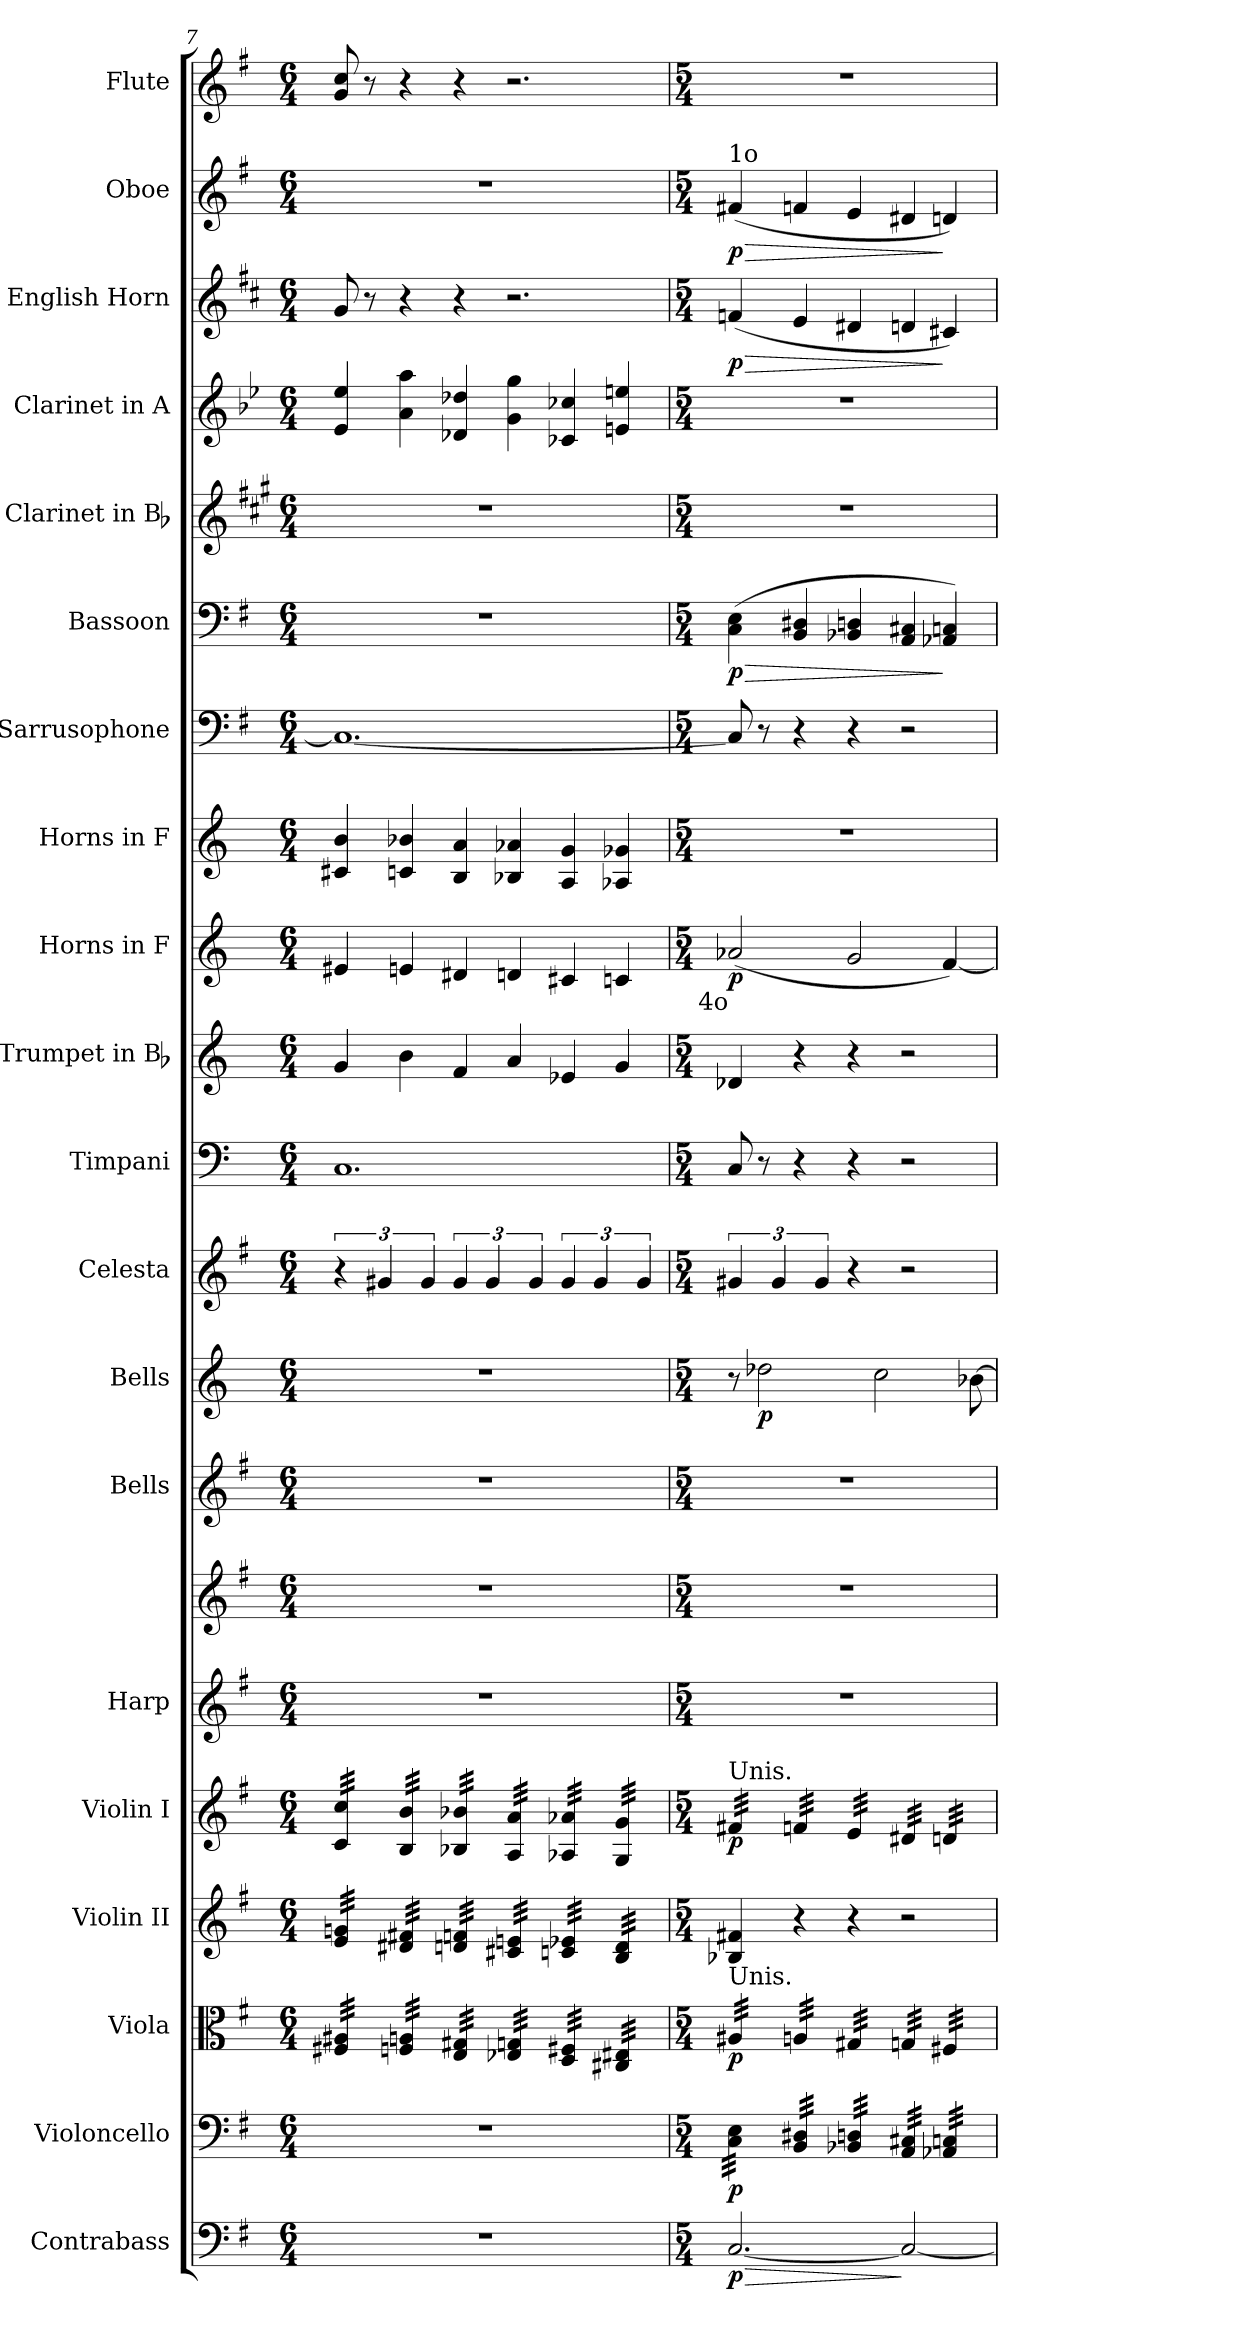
**kern	**dynam	**kern	**dynam	**kern	**dynam	**kern	**kern	**dynam	**kern	**kern	**kern	**kern	**dynam	**kern	**kern	**kern	**kern	**dynam	**kern	**kern	**kern	**dynam	**kern	**kern	**kern	**dynam	**kern	**dynam	**kern
*part20	*part20	*part19	*part19	*part18	*part18	*part17	*part16	*part16	*part15	*part15	*part14	*part13	*part13	*part12	*part11	*part10	*part9	*part9	*part8	*part7	*part6	*part6	*part5	*part4	*part3	*part3	*part2	*part2	*part1
*staff21	*staff21	*staff20	*staff20	*staff19	*staff19	*staff18	*staff17	*staff17	*staff16	*staff15	*staff14	*staff13	*staff13	*staff12	*staff11	*staff10	*staff9	*staff9	*staff8	*staff7	*staff6	*staff6	*staff5	*staff4	*staff3	*staff3	*staff2	*staff2	*staff1
*I"Contrabass	*	*I"Violoncello	*	*I"Viola	*	*I"Violin II	*I"Violin I	*	*I"Harp	*	*I"Bells	*I"Bells	*	*I"Celesta	*I"Timpani	*I"Trumpet in Bb	*I"Horns in F	*	*I"Horns in F	*I"Sarrusophone	*I"Bassoon	*	*I"Clarinet in Bb	*I"Clarinet in A	*I"English Horn	*	*I"Oboe	*	*I"Flute
*I'Cb.	*	*I'Vc.	*	*I'Vla.	*	*I'Vln. II	*I'Vln. I	*	*I'Hp	*	*	*	*	*I'Clst	*I'Timp.	*I'Tpt.	*I'Hn.	*	*I'Hn.	*I'Sarr.	*I'Bsn.	*	*I'Cl.	*I'Cl.	*	*	*I'Ob.	*	*I'Fl.
*clefF4	*	*clefF4	*	*clefC3	*	*clefG2	*clefG2	*	*clefG2	*clefG2	*clefG2	*clefG2	*	*clefG2	*clefF4	*clefG2	*clefG2	*	*clefG2	*clefF4	*clefF4	*	*clefG2	*clefG2	*clefG2	*	*clefG2	*	*clefG2
*ITrd7c12	*	*	*	*	*	*	*	*	*	*	*	*	*	*ITrd-7c-12	*	*ITrd1c2	*ITrd4c7	*	*ITrd4c7	*	*	*	*ITrd1c2	*ITrd2c3	*ITrd4c7	*	*	*	*
*k[f#]	*	*k[f#]	*	*k[f#]	*	*k[f#]	*k[f#]	*	*k[f#]	*k[f#]	*k[f#]	*k[]	*	*k[f#]	*k[]	*k[b-e-]	*k[b-]	*	*k[b-]	*k[f#]	*k[f#]	*	*k[f#]	*k[f#]	*k[f#]	*	*k[f#]	*	*k[f#]
*G:	*	*G:	*	*G:	*	*G:	*G:	*	*G:	*G:	*G:	*	*	*G:	*C:	*B-:	*F:	*	*F:	*G:	*G:	*	*G:	*G:	*G:	*	*G:	*	*G:
*M6/4	*	*M6/4	*	*M6/4	*	*M6/4	*M6/4	*	*M6/4	*M6/4	*M6/4	*M6/4	*	*M6/4	*M6/4	*M6/4	*M6/4	*	*M6/4	*M6/4	*M6/4	*	*M6/4	*M6/4	*M6/4	*	*M6/4	*	*M6/4
=7	=7	=7	=7	=7	=7	=7	=7	=7	=7	=7	=7	=7	=7	=7	=7	=7	=7	=7	=7	=7	=7	=7	=7	=7	=7	=7	=7	=7	=7
*	*	*	*	*tremolo	*	*	*	*	*	*	*	*	*	*	*	*	*	*	*	*	*	*	*	*	*	*	*	*	*
*	*	*	*	*	*	*tremolo	*	*	*	*	*	*	*	*	*	*	*	*	*	*	*	*	*	*	*	*	*	*	*
*	*	*	*	*	*	*	*tremolo	*	*	*	*	*	*	*	*	*	*	*	*	*	*	*	*	*	*	*	*	*	*
2%3r	.	2%3r	.	32F#X 32A#XLLL	.	32e 32gnLLL	32c 32ccLLL	.	2%3r	2%3r	2%3r	2%3r	.	6r	1.C	4f	4A#X	.	4F#X 4e	1.C_	2%3r	.	2%3r	4c 4cc	8c	.	2%3r	.	8g 8cc
.	.	.	.	32F#X 32A#X	.	32e 32gn	32c 32cc	.	.	.	.	.	.	.	.	.	.	.	.	.	.	.	.	.	.	.	.	.	.
.	.	.	.	32F#X 32A#X	.	32e 32gn	32c 32cc	.	.	.	.	.	.	.	.	.	.	.	.	.	.	.	.	.	.	.	.	.	.
.	.	.	.	32F#X 32A#X	.	32e 32gn	32c 32cc	.	.	.	.	.	.	.	.	.	.	.	.	.	.	.	.	.	.	.	.	.	.
.	.	.	.	32F#X 32A#X	.	32e 32gn	32c 32cc	.	.	.	.	.	.	.	.	.	.	.	.	.	.	.	.	.	8r	.	.	.	8r
.	.	.	.	32F#X 32A#X	.	32e 32gn	32c 32cc	.	.	.	.	.	.	.	.	.	.	.	.	.	.	.	.	.	.	.	.	.	.
.	.	.	.	.	.	.	.	.	.	.	.	.	.	6gg#X	.	.	.	.	.	.	.	.	.	.	.	.	.	.	.
.	.	.	.	32F#X 32A#X	.	32e 32gn	32c 32cc	.	.	.	.	.	.	.	.	.	.	.	.	.	.	.	.	.	.	.	.	.	.
.	.	.	.	32F#X 32A#XJJJ	.	32e 32gnJJJ	32c 32ccJJJ	.	.	.	.	.	.	.	.	.	.	.	.	.	.	.	.	.	.	.	.	.	.
.	.	.	.	32Fn 32AnLLL	.	32d#X 32f#XLLL	32B 32bLLL	.	.	.	.	.	.	.	.	4a	4An	.	4Fn 4e-X	.	.	.	.	4f# 4ff#	4r	.	.	.	4r
.	.	.	.	32Fn 32An	.	32d#X 32f#X	32B 32b	.	.	.	.	.	.	.	.	.	.	.	.	.	.	.	.	.	.	.	.	.	.
.	.	.	.	32Fn 32An	.	32d#X 32f#X	32B 32b	.	.	.	.	.	.	.	.	.	.	.	.	.	.	.	.	.	.	.	.	.	.
.	.	.	.	.	.	.	.	.	.	.	.	.	.	6gg#	.	.	.	.	.	.	.	.	.	.	.	.	.	.	.
.	.	.	.	32Fn 32An	.	32d#X 32f#X	32B 32b	.	.	.	.	.	.	.	.	.	.	.	.	.	.	.	.	.	.	.	.	.	.
.	.	.	.	32Fn 32An	.	32d#X 32f#X	32B 32b	.	.	.	.	.	.	.	.	.	.	.	.	.	.	.	.	.	.	.	.	.	.
.	.	.	.	32Fn 32An	.	32d#X 32f#X	32B 32b	.	.	.	.	.	.	.	.	.	.	.	.	.	.	.	.	.	.	.	.	.	.
.	.	.	.	32Fn 32An	.	32d#X 32f#X	32B 32b	.	.	.	.	.	.	.	.	.	.	.	.	.	.	.	.	.	.	.	.	.	.
.	.	.	.	32Fn 32AnJJJ	.	32d#X 32f#XJJJ	32B 32bJJJ	.	.	.	.	.	.	.	.	.	.	.	.	.	.	.	.	.	.	.	.	.	.
.	.	.	.	32E 32G#XLLL	.	32dn 32fnLLL	32B-X 32b-XLLL	.	.	.	.	.	.	6gg#	.	4e-	4G#X	.	4E 4d	.	.	.	.	4B-X 4b-X	4r	.	.	.	4r
.	.	.	.	32E 32G#X	.	32dn 32fn	32B-X 32b-X	.	.	.	.	.	.	.	.	.	.	.	.	.	.	.	.	.	.	.	.	.	.
.	.	.	.	32E 32G#X	.	32dn 32fn	32B-X 32b-X	.	.	.	.	.	.	.	.	.	.	.	.	.	.	.	.	.	.	.	.	.	.
.	.	.	.	32E 32G#X	.	32dn 32fn	32B-X 32b-X	.	.	.	.	.	.	.	.	.	.	.	.	.	.	.	.	.	.	.	.	.	.
.	.	.	.	32E 32G#X	.	32dn 32fn	32B-X 32b-X	.	.	.	.	.	.	.	.	.	.	.	.	.	.	.	.	.	.	.	.	.	.
.	.	.	.	32E 32G#X	.	32dn 32fn	32B-X 32b-X	.	.	.	.	.	.	.	.	.	.	.	.	.	.	.	.	.	.	.	.	.	.
.	.	.	.	.	.	.	.	.	.	.	.	.	.	6gg#	.	.	.	.	.	.	.	.	.	.	.	.	.	.	.
.	.	.	.	32E 32G#X	.	32dn 32fn	32B-X 32b-X	.	.	.	.	.	.	.	.	.	.	.	.	.	.	.	.	.	.	.	.	.	.
.	.	.	.	32E 32G#XJJJ	.	32dn 32fnJJJ	32B-X 32b-XJJJ	.	.	.	.	.	.	.	.	.	.	.	.	.	.	.	.	.	.	.	.	.	.
.	.	.	.	32E-X 32GnLLL	.	32c#X 32enLLL	32A 32aLLL	.	.	.	.	.	.	.	.	4g	4Gn	.	4E-X 4d-X	.	.	.	.	4e 4ee	2.r	.	.	.	2.r
.	.	.	.	32E-X 32Gn	.	32c#X 32en	32A 32a	.	.	.	.	.	.	.	.	.	.	.	.	.	.	.	.	.	.	.	.	.	.
.	.	.	.	32E-X 32Gn	.	32c#X 32en	32A 32a	.	.	.	.	.	.	.	.	.	.	.	.	.	.	.	.	.	.	.	.	.	.
.	.	.	.	.	.	.	.	.	.	.	.	.	.	6gg#	.	.	.	.	.	.	.	.	.	.	.	.	.	.	.
.	.	.	.	32E-X 32Gn	.	32c#X 32en	32A 32a	.	.	.	.	.	.	.	.	.	.	.	.	.	.	.	.	.	.	.	.	.	.
.	.	.	.	32E-X 32Gn	.	32c#X 32en	32A 32a	.	.	.	.	.	.	.	.	.	.	.	.	.	.	.	.	.	.	.	.	.	.
.	.	.	.	32E-X 32Gn	.	32c#X 32en	32A 32a	.	.	.	.	.	.	.	.	.	.	.	.	.	.	.	.	.	.	.	.	.	.
.	.	.	.	32E-X 32Gn	.	32c#X 32en	32A 32a	.	.	.	.	.	.	.	.	.	.	.	.	.	.	.	.	.	.	.	.	.	.
.	.	.	.	32E-X 32GnJJJ	.	32c#X 32enJJJ	32A 32aJJJ	.	.	.	.	.	.	.	.	.	.	.	.	.	.	.	.	.	.	.	.	.	.
.	.	.	.	32D 32F#XLLL	.	32cn 32e-XLLL	32A-X 32a-XLLL	.	.	.	.	.	.	6gg#	.	4d-X	4F#X	.	4D 4c	.	.	.	.	4A-X 4a-X	.	.	.	.	.
.	.	.	.	32D 32F#X	.	32cn 32e-X	32A-X 32a-X	.	.	.	.	.	.	.	.	.	.	.	.	.	.	.	.	.	.	.	.	.	.
.	.	.	.	32D 32F#X	.	32cn 32e-X	32A-X 32a-X	.	.	.	.	.	.	.	.	.	.	.	.	.	.	.	.	.	.	.	.	.	.
.	.	.	.	32D 32F#X	.	32cn 32e-X	32A-X 32a-X	.	.	.	.	.	.	.	.	.	.	.	.	.	.	.	.	.	.	.	.	.	.
.	.	.	.	32D 32F#X	.	32cn 32e-X	32A-X 32a-X	.	.	.	.	.	.	.	.	.	.	.	.	.	.	.	.	.	.	.	.	.	.
.	.	.	.	32D 32F#X	.	32cn 32e-X	32A-X 32a-X	.	.	.	.	.	.	.	.	.	.	.	.	.	.	.	.	.	.	.	.	.	.
.	.	.	.	.	.	.	.	.	.	.	.	.	.	6gg#	.	.	.	.	.	.	.	.	.	.	.	.	.	.	.
.	.	.	.	32D 32F#X	.	32cn 32e-X	32A-X 32a-X	.	.	.	.	.	.	.	.	.	.	.	.	.	.	.	.	.	.	.	.	.	.
.	.	.	.	32D 32F#XJJJ	.	32cn 32e-XJJJ	32A-X 32a-XJJJ	.	.	.	.	.	.	.	.	.	.	.	.	.	.	.	.	.	.	.	.	.	.
.	.	.	.	32C#X 32E#XLLL	.	32B 32dLLL	32G 32gLLL	.	.	.	.	.	.	.	.	4f	4Fn	.	4D-X 4c-X	.	.	.	.	4c#X 4cc#X	.	.	.	.	.
.	.	.	.	32C#X 32E#X	.	32B 32d	32G 32g	.	.	.	.	.	.	.	.	.	.	.	.	.	.	.	.	.	.	.	.	.	.
.	.	.	.	32C#X 32E#X	.	32B 32d	32G 32g	.	.	.	.	.	.	.	.	.	.	.	.	.	.	.	.	.	.	.	.	.	.
.	.	.	.	.	.	.	.	.	.	.	.	.	.	6gg#	.	.	.	.	.	.	.	.	.	.	.	.	.	.	.
.	.	.	.	32C#X 32E#X	.	32B 32d	32G 32g	.	.	.	.	.	.	.	.	.	.	.	.	.	.	.	.	.	.	.	.	.	.
.	.	.	.	32C#X 32E#X	.	32B 32d	32G 32g	.	.	.	.	.	.	.	.	.	.	.	.	.	.	.	.	.	.	.	.	.	.
.	.	.	.	32C#X 32E#X	.	32B 32d	32G 32g	.	.	.	.	.	.	.	.	.	.	.	.	.	.	.	.	.	.	.	.	.	.
.	.	.	.	32C#X 32E#X	.	32B 32d	32G 32g	.	.	.	.	.	.	.	.	.	.	.	.	.	.	.	.	.	.	.	.	.	.
.	.	.	.	32C#X 32E#XJJJ	.	32B 32dJJJ	32G 32gJJJ	.	.	.	.	.	.	.	.	.	.	.	.	.	.	.	.	.	.	.	.	.	.
*	*	*	*	*	*	*Xtremolo	*	*	*	*	*	*	*	*	*	*	*	*	*	*	*	*	*	*	*	*	*	*	*
=8	=8	=8	=8	=8	=8	=8	=8	=8	=8	=8	=8	=8	=8	=8	=8	=8	=8	=8	=8	=8	=8	=8	=8	=8	=8	=8	=8	=8	=8
*M5/4	*	*M5/4	*	*M5/4	*	*M5/4	*M5/4	*	*M5/4	*M5/4	*M5/4	*M5/4	*	*M5/4	*M5/4	*M5/4	*M5/4	*	*M5/4	*M5/4	*M5/4	*	*M5/4	*M5/4	*M5/4	*	*M5/4	*	*M5/4
!	!	!	!	!	!	!	!	!	!	!	!	!	!	!	!	!	!	!	!	!	!	!	!	!	!	!	!LO:TX:a:t=1o	!	!
!	!	!	!	!	!	!	!	!	!	!	!	!	!	!	!	!	!LO:TX:b:rj:t=4o	!	!	!	!	!	!	!	!	!	!	!	!
!	!	!	!	!	!	!	!LO:TX:a:t=Unis.	!	!	!	!	!	!	!	!	!	!	!	!	!	!	!	!	!	!	!	!	!	!
!	!	!	!	!LO:TX:a:t=Unis.	!	!	!	!	!	!	!	!	!	!	!	!	!	!	!	!	!	!	!	!	!	!	!	!	!
!	!	!LO:TX:a:t=pos. nat.	!	!	!	!	!	!	!	!	!	!	!	!	!	!	!	!	!	!	!	!	!	!	!	!	!	!	!
!	!	!LO:TX:a:rj:t=Div. à2	!	!	!	!	!	!	!	!	!	!	!	!	!	!	!	!	!	!	!	!	!	!	!	!	!	!	!
!	!LO:HP:b	!	!	!	!	!	!	!	!	!	!	!	!	!	!	!	!	!	!	!	!	!LO:HP:b	!	!	!	!LO:HP:b	!	!LO:HP:b	!
*	*	*tremolo	*	*	*	*	*	*	*	*	*	*	*	*	*	*	*	*	*	*	*	*	*	*	*	*	*	*	*
[2.CC	> p	32C 32ELLL	p	32A#XLLL	p	4B-X 4f#X	32f#XLLL	p	4%5r	4%5r	4%5r	8r	.	6gg#X	8C	4c-X	(2d-X	p	4%5r	8C]	(4C 4E	> p	4%5r	4%5r	(4B-X	> p	(4f#X	> p	4%5r
.	.	32C 32E	.	32A#X	.	.	32f#X	.	.	.	.	.	.	.	.	.	.	.	.	.	.	.	.	.	.	.	.	.	.
.	.	32C 32E	.	32A#X	.	.	32f#X	.	.	.	.	.	.	.	.	.	.	.	.	.	.	.	.	.	.	.	.	.	.
.	.	32C 32E	.	32A#X	.	.	32f#X	.	.	.	.	.	.	.	.	.	.	.	.	.	.	.	.	.	.	.	.	.	.
.	.	32C 32E	.	32A#X	.	.	32f#X	.	.	.	.	2dd-X	p	.	8r	.	.	.	.	8r	.	.	.	.	.	.	.	.	.
.	.	32C 32E	.	32A#X	.	.	32f#X	.	.	.	.	.	.	.	.	.	.	.	.	.	.	.	.	.	.	.	.	.	.
.	.	.	.	.	.	.	.	.	.	.	.	.	.	6gg#	.	.	.	.	.	.	.	.	.	.	.	.	.	.	.
.	.	32C 32E	.	32A#X	.	.	32f#X	.	.	.	.	.	.	.	.	.	.	.	.	.	.	.	.	.	.	.	.	.	.
.	.	32C 32EJJJ	.	32A#XJJJ	.	.	32f#XJJJ	.	.	.	.	.	.	.	.	.	.	.	.	.	.	.	.	.	.	.	.	.	.
.	.	32BB 32D#XLLL	.	32AnLLL	.	4r	32fnLLL	.	.	.	.	.	.	.	4r	4r	.	.	.	4r	4BB 4D#X	.	.	.	4A	.	4fn	.	.
.	.	32BB 32D#X	.	32An	.	.	32fn	.	.	.	.	.	.	.	.	.	.	.	.	.	.	.	.	.	.	.	.	.	.
.	.	32BB 32D#X	.	32An	.	.	32fn	.	.	.	.	.	.	.	.	.	.	.	.	.	.	.	.	.	.	.	.	.	.
.	.	.	.	.	.	.	.	.	.	.	.	.	.	6gg#	.	.	.	.	.	.	.	.	.	.	.	.	.	.	.
.	.	32BB 32D#X	.	32An	.	.	32fn	.	.	.	.	.	.	.	.	.	.	.	.	.	.	.	.	.	.	.	.	.	.
.	.	32BB 32D#X	.	32An	.	.	32fn	.	.	.	.	.	.	.	.	.	.	.	.	.	.	.	.	.	.	.	.	.	.
.	.	32BB 32D#X	.	32An	.	.	32fn	.	.	.	.	.	.	.	.	.	.	.	.	.	.	.	.	.	.	.	.	.	.
.	.	32BB 32D#X	.	32An	.	.	32fn	.	.	.	.	.	.	.	.	.	.	.	.	.	.	.	.	.	.	.	.	.	.
.	.	32BB 32D#XJJJ	.	32AnJJJ	.	.	32fnJJJ	.	.	.	.	.	.	.	.	.	.	.	.	.	.	.	.	.	.	.	.	.	.
.	.	32BB-X 32DnLLL	.	32G#XLLL	.	4r	32eLLL	.	.	.	.	.	.	4r	4r	4r	2c	.	.	4r	4BB-X 4Dn	.	.	.	4G#X	.	4e	.	.
.	.	32BB-X 32Dn	.	32G#X	.	.	32e	.	.	.	.	.	.	.	.	.	.	.	.	.	.	.	.	.	.	.	.	.	.
.	.	32BB-X 32Dn	.	32G#X	.	.	32e	.	.	.	.	.	.	.	.	.	.	.	.	.	.	.	.	.	.	.	.	.	.
.	.	32BB-X 32Dn	.	32G#X	.	.	32e	.	.	.	.	.	.	.	.	.	.	.	.	.	.	.	.	.	.	.	.	.	.
.	.	32BB-X 32Dn	.	32G#X	.	.	32e	.	.	.	.	2cc	.	.	.	.	.	.	.	.	.	.	.	.	.	.	.	.	.
.	.	32BB-X 32Dn	.	32G#X	.	.	32e	.	.	.	.	.	.	.	.	.	.	.	.	.	.	.	.	.	.	.	.	.	.
.	.	32BB-X 32Dn	.	32G#X	.	.	32e	.	.	.	.	.	.	.	.	.	.	.	.	.	.	.	.	.	.	.	.	.	.
.	.	32BB-X 32DnJJJ	.	32G#XJJJ	.	.	32eJJJ	.	.	.	.	.	.	.	.	.	.	.	.	.	.	.	.	.	.	.	.	.	.
2CC_	]	32AA 32C#XLLL	.	32GnLLL	.	2r	32d#XLLL	.	.	.	.	.	.	2r	2r	2r	.	.	.	2r	4AA 4C#X	.	.	.	4Gn	.	4d#X	.	.
.	.	32AA 32C#X	.	32Gn	.	.	32d#X	.	.	.	.	.	.	.	.	.	.	.	.	.	.	.	.	.	.	.	.	.	.
.	.	32AA 32C#X	.	32Gn	.	.	32d#X	.	.	.	.	.	.	.	.	.	.	.	.	.	.	.	.	.	.	.	.	.	.
.	.	32AA 32C#X	.	32Gn	.	.	32d#X	.	.	.	.	.	.	.	.	.	.	.	.	.	.	.	.	.	.	.	.	.	.
.	.	32AA 32C#X	.	32Gn	.	.	32d#X	.	.	.	.	.	.	.	.	.	.	.	.	.	.	.	.	.	.	.	.	.	.
.	.	32AA 32C#X	.	32Gn	.	.	32d#X	.	.	.	.	.	.	.	.	.	.	.	.	.	.	.	.	.	.	.	.	.	.
.	.	32AA 32C#X	.	32Gn	.	.	32d#X	.	.	.	.	.	.	.	.	.	.	.	.	.	.	.	.	.	.	.	.	.	.
.	.	32AA 32C#XJJJ	.	32GnJJJ	.	.	32d#XJJJ	.	.	.	.	.	.	.	.	.	.	.	.	.	.	.	.	.	.	.	.	.	.
.	.	32AA-X 32CnLLL	.	32F#XLLL	.	.	32dnLLL	.	.	.	.	.	.	.	.	.	[4B-)	.	.	.	4AA-X 4Cn)	]	.	.	4F#X)	]	4dn)	]	.
.	.	32AA-X 32Cn	.	32F#X	.	.	32dn	.	.	.	.	.	.	.	.	.	.	.	.	.	.	.	.	.	.	.	.	.	.
.	.	32AA-X 32Cn	.	32F#X	.	.	32dn	.	.	.	.	.	.	.	.	.	.	.	.	.	.	.	.	.	.	.	.	.	.
.	.	32AA-X 32Cn	.	32F#X	.	.	32dn	.	.	.	.	.	.	.	.	.	.	.	.	.	.	.	.	.	.	.	.	.	.
.	.	32AA-X 32Cn	.	32F#X	.	.	32dn	.	.	.	.	[8b-X	.	.	.	.	.	.	.	.	.	.	.	.	.	.	.	.	.
.	.	32AA-X 32Cn	.	32F#X	.	.	32dn	.	.	.	.	.	.	.	.	.	.	.	.	.	.	.	.	.	.	.	.	.	.
.	.	32AA-X 32Cn	.	32F#X	.	.	32dn	.	.	.	.	.	.	.	.	.	.	.	.	.	.	.	.	.	.	.	.	.	.
.	.	32AA-X 32CnJJJ	.	32F#XJJJ	.	.	32dnJJJ	.	.	.	.	.	.	.	.	.	.	.	.	.	.	.	.	.	.	.	.	.	.
*	*	*	*	*	*	*	*Xtremolo	*	*	*	*	*	*	*	*	*	*	*	*	*	*	*	*	*	*	*	*	*	*
*	*	*	*	*Xtremolo	*	*	*	*	*	*	*	*	*	*	*	*	*	*	*	*	*	*	*	*	*	*	*	*	*
*	*	*Xtremolo	*	*	*	*	*	*	*	*	*	*	*	*	*	*	*	*	*	*	*	*	*	*	*	*	*	*	*
=	=	=	=	=	=	=	=	=	=	=	=	=	=	=	=	=	=	=	=	=	=	=	=	=	=	=	=	=	=
*-	*-	*-	*-	*-	*-	*-	*-	*-	*-	*-	*-	*-	*-	*-	*-	*-	*-	*-	*-	*-	*-	*-	*-	*-	*-	*-	*-	*-	*-
